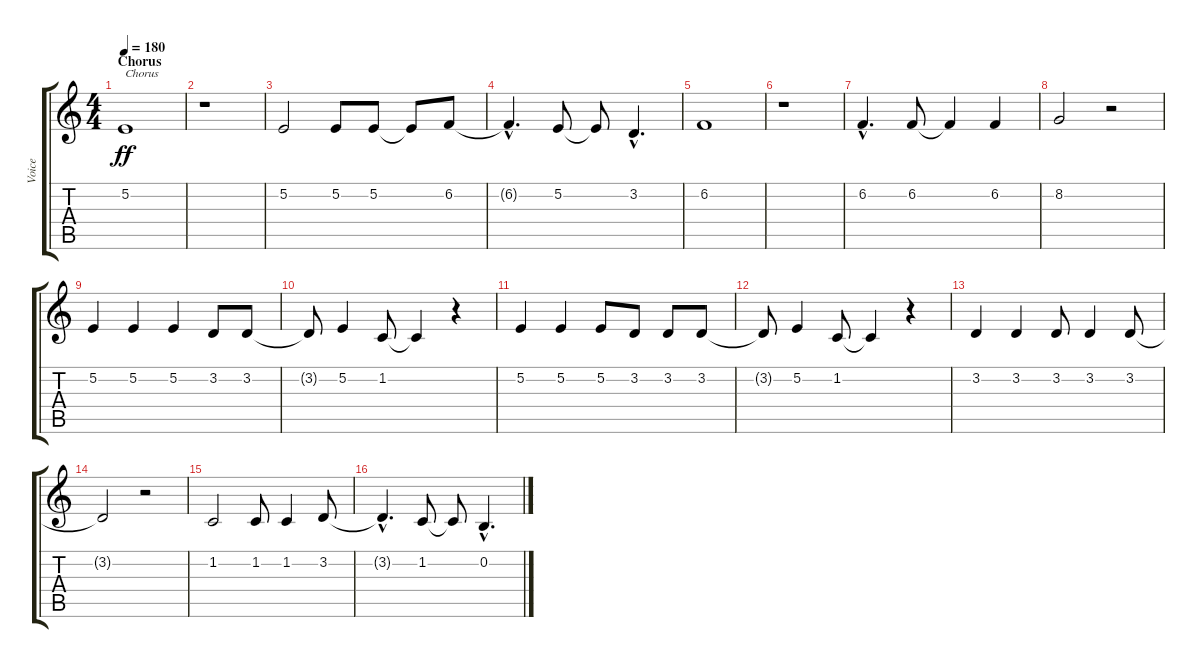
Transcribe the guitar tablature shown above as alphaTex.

\track ("Voice" "Voice") {instrument flute}
\staff {score tabs}
\tuning (E4 B3 G3 D3 A2 E2) {hide}
\ts (4 4)
\section ("" "Chorus")
\tempo 180
\clef g2
\ks c
5.2.1{txt "Chorus" dy ff} |
r.1 |
5.2.2 5.2.8 5.2.8 5.2{t}.8 6.2.8 |
6.2{hac t}.4{d} 5.2.8 5.2{t}.8 3.2{hac}.4{d} |
6.2.1 |
r.1 |
6.2{hac}.4{d} 6.2.8 6.2{t}.4 6.2.4 |
8.2.2 r.2 |
5.2.4 5.2.4 5.2.4 3.2.8 3.2.8 |
3.2{t}.8 5.2.4 1.2.8 1.2{t}.4 r.4 |
5.2.4 5.2.4 5.2.8 3.2.8 3.2.8 3.2.8 |
3.2{t}.8 5.2.4 1.2.8 1.2{t}.4 r.4 |
3.2.4 3.2.4 3.2.8 3.2.4 3.2.8 |
3.2{t}.2 r.2 |
1.2.2 1.2.8 1.2.4 3.2.8 |
3.2{hac t}.4{d} 1.2.8 1.2{t}.8 0.2{hac}.4{d}
